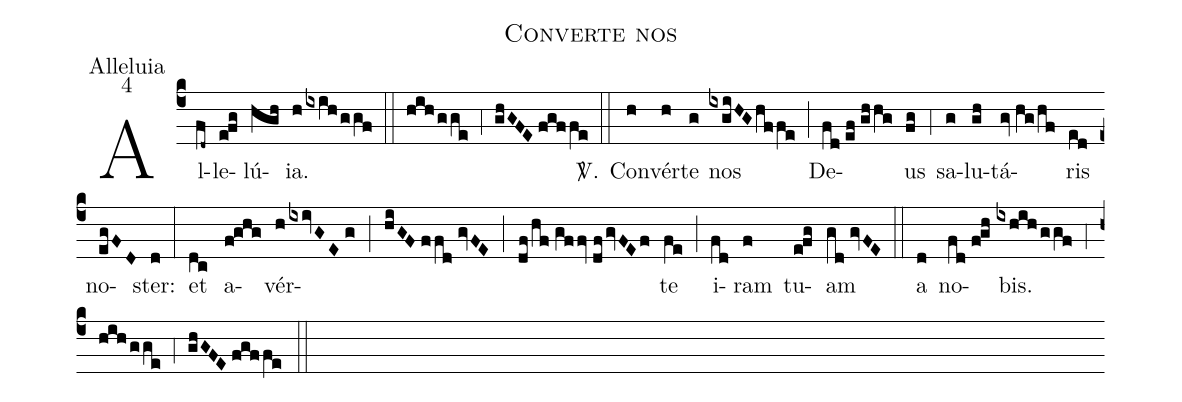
name:Converte nos;
office-part:Alleluia;
mode:4;
%%
(c4) Al(fd~)le(e!fg)lú(hgh)ia.(h/ixih/ggf) (::) (hih/gge) (;4) (ghGFE//fgffe) <sp>V/</sp>.(::) Con(h)vér(h)te(g) nos(ixgiHG/hffe) (;) De(fd//ef//ghhg)us(fg) (;4) sa(g)lu(gh)tá(gv//hg/hf)ris(ed) no(egFD)ster:(d) (:) et(dc) a(f!ghg)vér(h/ixivGE//g;hiGF//ffd//gvFE;df/hf//gffv//df/gvFEf)te(fe) (;) i(fd)ram(f) tu(e!fg)am(gd//gvFE) (::) a(d) no(fd//f!gh)bis.(ixhih/ggf) (;4) (hih/gge) (;4) (ghGFE//fgffe) (::)
